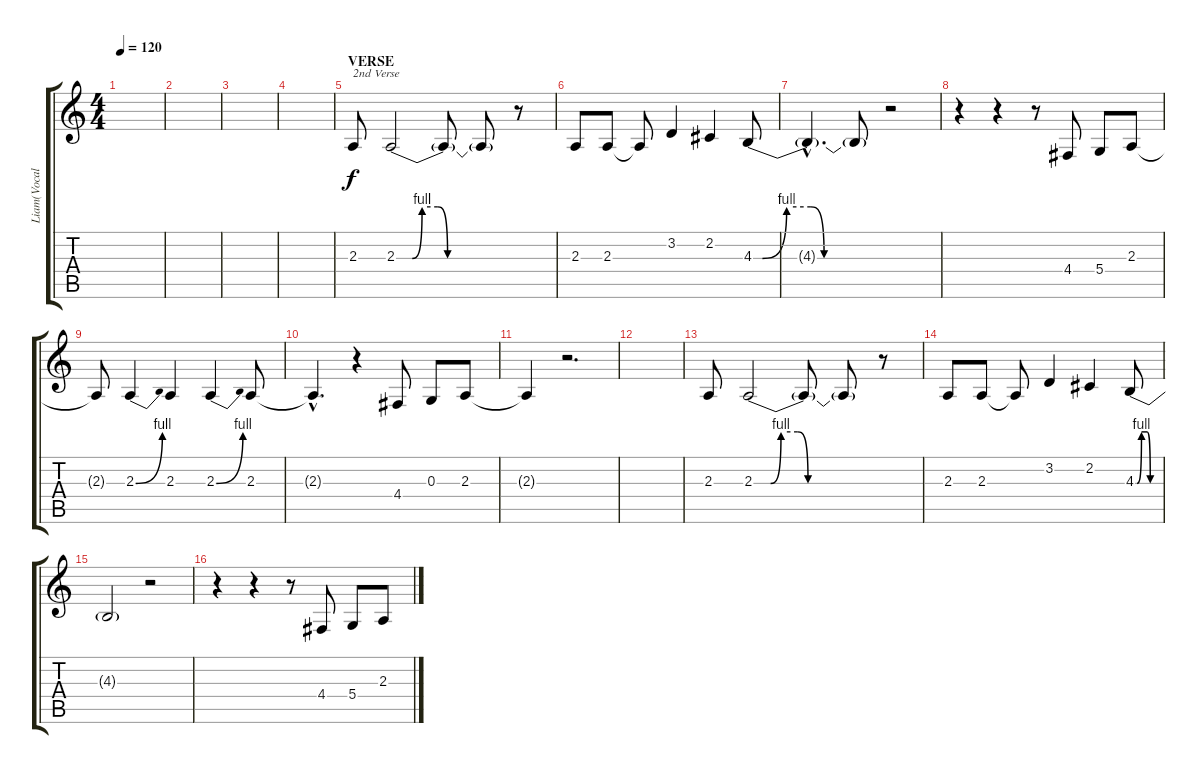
\track ("Liam(Vocals)" "Liam(Vocal") {instrument tenorsax}
\staff {score tabs}
\tuning (E4 B3 G3 D3 A2 E2) {hide}
\ts (4 4)
\tempo 120
\clef g2
\ks c
|
|
|
|
\section ("" "VERSE")
2.3.8{txt "2nd Verse"} 2.3{be (custom 0 0 8 0 13 4 21 4 26 0 30 0 60 0)}.2 2.3{t}.8 2.3{t}.8 r.8 |
2.3.8 2.3.8 2.3{t}.8 3.2.4 2.2.4 4.3{be (custom 0 0 4 0 15 4 26 4 32 0 60 0)}.8 |
4.3{hac t}.4{d} 4.3{t}.8 r.2 |
r.4 r.4 r.8 4.4.8 5.4.8 2.3.8 |
2.3{t}.8 2.3{be (bend 0 0 60 4)}.4 2.3.4 2.3{be (bend 0 0 60 4)}.4 2.3.8 |
2.3{hac t}.4{d} r.4 4.4.8 0.3.8 2.3.8 |
2.3{t}.4 r.2{d} |
|
2.3.8 2.3{be (custom 0 0 8 0 13 4 21 4 26 0 30 0 60 0)}.2 2.3{t}.8 2.3{t}.8 r.8 |
2.3.8 2.3.8 2.3{t}.8 3.2.4 2.2.4 4.3{be (custom 0 0 4 0 15 4 29 4 37 0 60 0)}.8 |
4.3{t}.2 r.2 |
r.4 r.4 r.8 4.4.8 5.4.8 2.3.8
